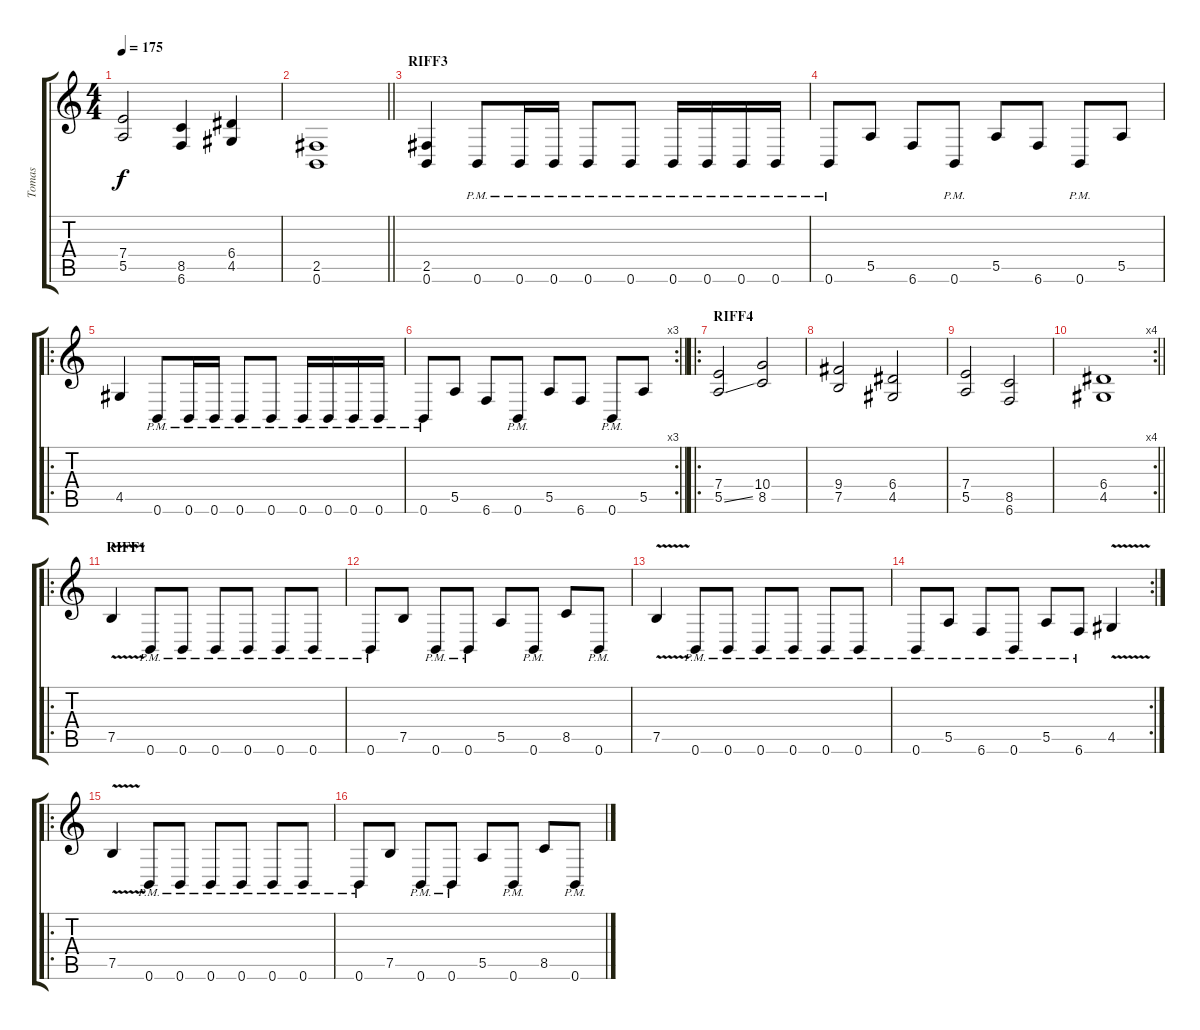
\track ("Tomas" "Tomas") {instrument overdrivenguitar}
\staff {score tabs}
\tuning (B3 Gb3 D3 A2 E2 B1) {hide}
\ts (4 4)
\tempo 175
\clef g2
\ks c
(7.4 5.5).2{dy f} (8.5 6.6).4 (6.4 4.5).4 |
\barLineRight lightlight
(2.5 0.6).1 |
\section ("" "RIFF3")
(2.5 0.6).4 0.6{pm}.8 0.6{pm}.16 0.6{pm}.16 0.6{pm}.8 0.6{pm}.8 0.6{pm}.16 0.6{pm}.16 0.6{pm}.16 0.6{pm}.16 |
0.6{pm}.8 5.5.8 6.6.8 0.6{pm}.8 5.5.8 6.6.8 0.6{pm}.8 5.5.8 |
\ro
4.5.4 0.6{pm}.8 0.6{pm}.16 0.6{pm}.16 0.6{pm}.8 0.6{pm}.8 0.6{pm}.16 0.6{pm}.16 0.6{pm}.16 0.6{pm}.16 |
\rc 3
\barLineRight lightlight
0.6{pm}.8 5.5.8 6.6.8 0.6{pm}.8 5.5.8 6.6.8 0.6{pm}.8 5.5.8 |
\ro
\section ("" "RIFF4")
(7.4 5.5{ss}).2 (10.4 8.5).2 |
(9.4 7.5).2 (6.4 4.5).2 |
(7.4 5.5).2 (8.5 6.6).2 |
\rc 4
\barLineRight lightlight
(6.4 4.5).1 |
\ro
\section ("" "RIFF1")
7.5{v}.4 0.6{pm}.8 0.6{pm}.8 0.6{pm}.8 0.6{pm}.8 0.6{pm}.8 0.6{pm}.8 |
0.6{pm}.8 7.5.8 0.6{pm}.8 0.6{pm}.8 5.5.8 0.6{pm}.8 8.5.8 0.6{pm}.8 |
7.5{v}.4 0.6{pm}.8 0.6{pm}.8 0.6{pm}.8 0.6{pm}.8 0.6{pm}.8 0.6{pm}.8 |
\rc 2
0.6{pm}.8 5.5{pm}.8 6.6{pm}.8 0.6{pm}.8 5.5{pm}.8 6.6{pm}.8 4.5{v}.4 |
\ro
7.5{v}.4 0.6{pm}.8 0.6{pm}.8 0.6{pm}.8 0.6{pm}.8 0.6{pm}.8 0.6{pm}.8 |
0.6{pm}.8 7.5.8 0.6{pm}.8 0.6{pm}.8 5.5.8 0.6{pm}.8 8.5.8 0.6{pm}.8
